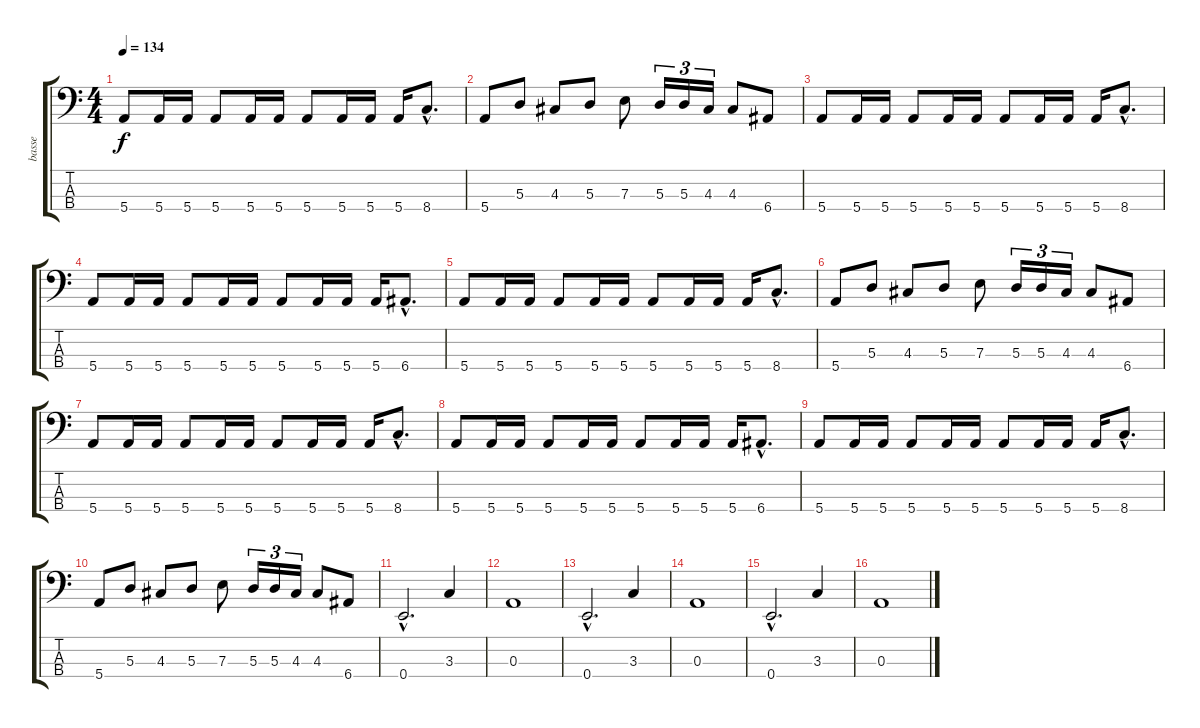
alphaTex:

\track ("basse" "basse") {instrument electricbassfinger}
\staff {score tabs}
\tuning (G2 D2 A1 E1) {hide}
\ts (4 4)
\tempo 134
\clef f4
\ks c
5.4.8{dy f} 5.4.16 5.4.16 5.4.8 5.4.16 5.4.16 5.4.8 5.4.16 5.4.16 5.4.16 8.4{hac}.8{d} |
5.4.8 5.3.8 4.3.8 5.3.8 7.3.8 5.3.16{tu (3 2)} 5.3.16{tu (3 2)} 4.3.16{tu (3 2)} 4.3.8 6.4.8 |
5.4.8 5.4.16 5.4.16 5.4.8 5.4.16 5.4.16 5.4.8 5.4.16 5.4.16 5.4.16 8.4{hac}.8{d} |
5.4.8 5.4.16 5.4.16 5.4.8 5.4.16 5.4.16 5.4.8 5.4.16 5.4.16 5.4.16 6.4{hac}.8{d} |
5.4.8 5.4.16 5.4.16 5.4.8 5.4.16 5.4.16 5.4.8 5.4.16 5.4.16 5.4.16 8.4{hac}.8{d} |
5.4.8 5.3.8 4.3.8 5.3.8 7.3.8 5.3.16{tu (3 2)} 5.3.16{tu (3 2)} 4.3.16{tu (3 2)} 4.3.8 6.4.8 |
5.4.8 5.4.16 5.4.16 5.4.8 5.4.16 5.4.16 5.4.8 5.4.16 5.4.16 5.4.16 8.4{hac}.8{d} |
5.4.8 5.4.16 5.4.16 5.4.8 5.4.16 5.4.16 5.4.8 5.4.16 5.4.16 5.4.16 6.4{hac}.8{d} |
5.4.8 5.4.16 5.4.16 5.4.8 5.4.16 5.4.16 5.4.8 5.4.16 5.4.16 5.4.16 8.4{hac}.8{d} |
5.4.8 5.3.8 4.3.8 5.3.8 7.3.8 5.3.16{tu (3 2)} 5.3.16{tu (3 2)} 4.3.16{tu (3 2)} 4.3.8 6.4.8 |
0.4{hac}.2{d} 3.3.4 |
0.3.1 |
0.4{hac}.2{d} 3.3.4 |
0.3.1 |
0.4{hac}.2{d} 3.3.4 |
0.3.1
